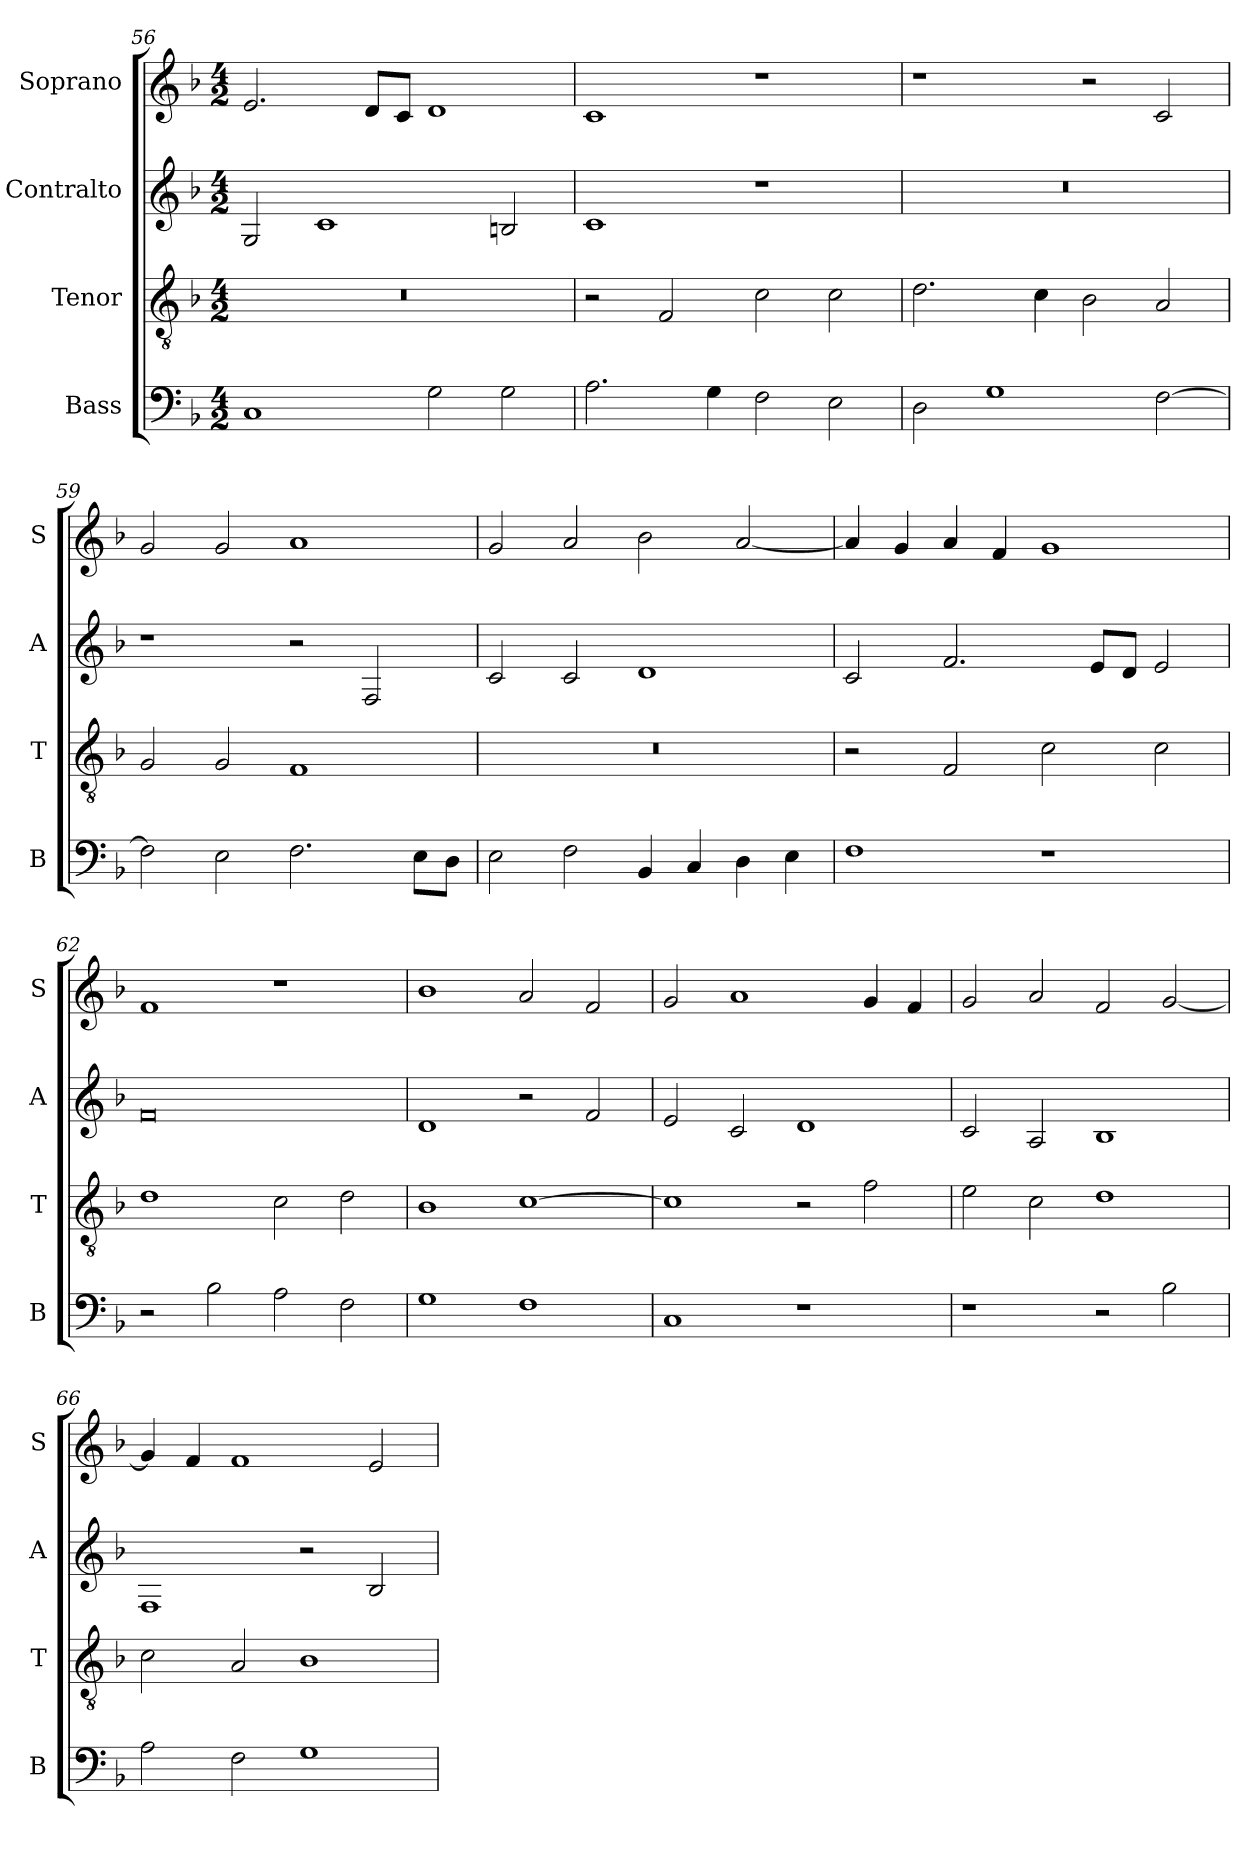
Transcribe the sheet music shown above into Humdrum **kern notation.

**kern	**kern	**kern	**kern
*part4	*part3	*part2	*part1
*staff4	*staff3	*staff2	*staff1
*I"Bass	*I"Tenor	*I"Contralto	*I"Soprano
*I'B	*I'T	*I'A	*I'S
*clefF4	*clefGv2	*clefG2	*clefG2
*k[b-]	*k[b-]	*k[b-]	*k[b-]
*F:ion	*F:ion	*F:ion	*F:ion
*M4/2	*M4/2	*M4/2	*M4/2
=56	=56	=56	=56
1C	0r	2G	2.e
.	.	1c	.
.	.	.	8d/L
.	.	.	8c/J
2G	.	.	1d
2G	.	2Bn	.
=57	=57	=57	=57
2.A	2r	1c	1c
.	2F	.	.
4G	.	.	.
2F	2c	1r	1r
2E	2c	.	.
=58	=58	=58	=58
2D	2.d	0r	1r
1G	.	.	.
.	4c	.	.
.	2B-	.	2r
[2F	2A	.	2c
=59	=59	=59	=59
2F]	2G	1r	2g
2E	2G	.	2g
2.F	1F	2r	1a
.	.	2F	.
8E\L	.	.	.
8D\J	.	.	.
=60	=60	=60	=60
2E	0r	2c	2g
2F	.	2c	2a
4BB-	.	1d	2b-
4C	.	.	.
4D	.	.	[2a
4E	.	.	.
=61	=61	=61	=61
1F	2r	2c	4a]
.	.	.	4g
.	2F	2.f	4a
.	.	.	4f
1r	2c	.	1g
.	.	8e/L	.
.	.	8d/J	.
.	2c	2e	.
=62	=62	=62	=62
2r	1d	0f	1f
2B-	.	.	.
2A	2c	.	1r
2F	2d	.	.
=63	=63	=63	=63
1G	1B-	1d	1b-
1F	[1c	2r	2a
.	.	2f	2f
=64	=64	=64	=64
1C	1c]	2e	2g
.	.	2c	1a
1r	2r	1d	.
.	2f	.	4g
.	.	.	4f
=65	=65	=65	=65
1r	2e	2c	2g
.	2c	2A	2a
2r	1d	1B-	2f
2B-	.	.	[2g
=66	=66	=66	=66
2A	2c	1F	4g]
.	.	.	4f
2F	2A	.	1f
1G	1B-	2r	.
.	.	2B-	2e
=	=	=	=
*-	*-	*-	*-
